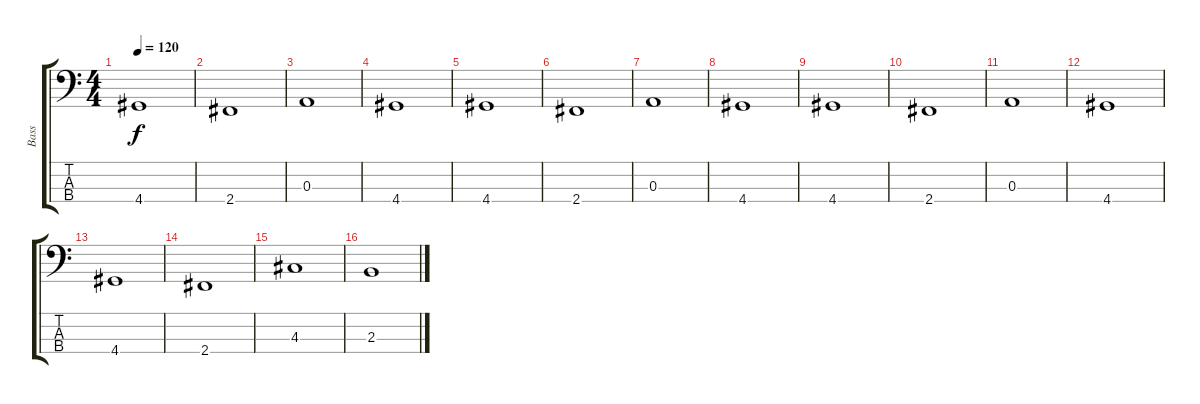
\track ("Bass" "Bass") {instrument electricbassfinger}
\staff {score tabs}
\tuning (G2 D2 A1 E1) {hide}
\ts (4 4)
\tempo 120
\clef f4
\ks c
4.4.1{dy f} |
2.4.1 |
0.3.1 |
4.4.1 |
4.4.1 |
2.4.1 |
0.3.1 |
4.4.1 |
4.4.1 |
2.4.1 |
0.3.1 |
4.4.1 |
4.4.1 |
2.4.1 |
4.3.1 |
2.3.1
